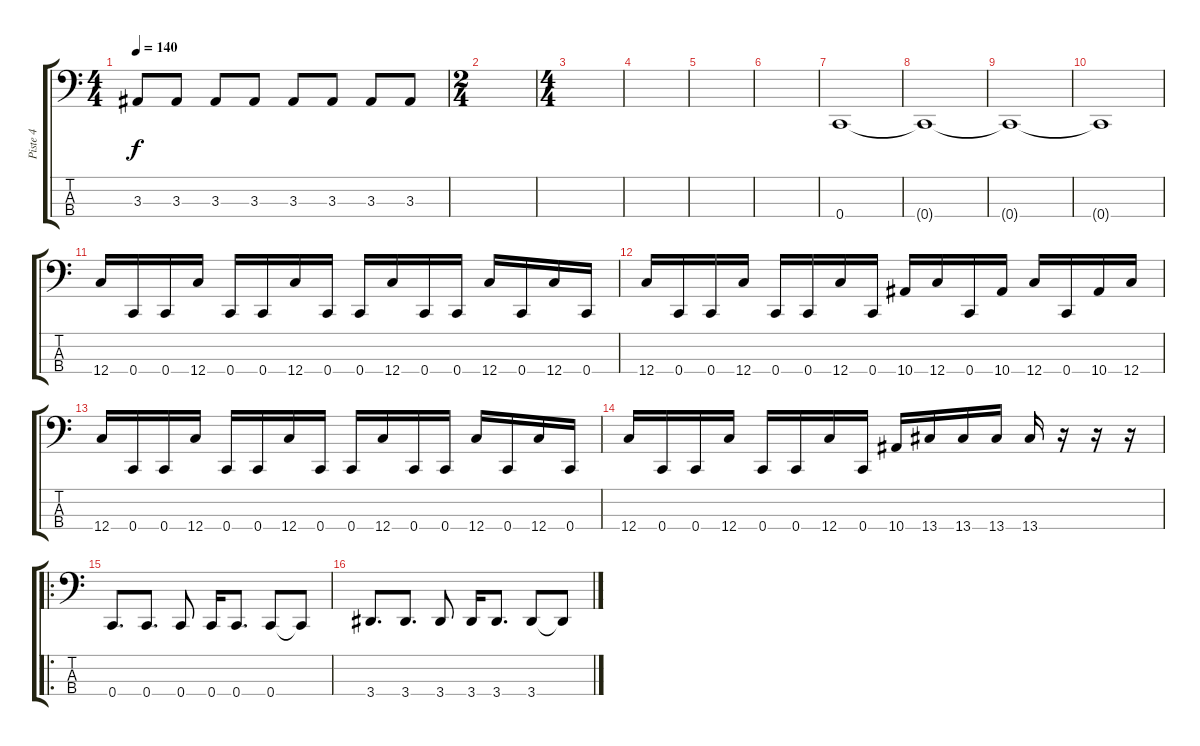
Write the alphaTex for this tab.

\track ("Piste 4" "Piste 4") {instrument electricbassfinger}
\staff {score tabs}
\tuning (F2 C2 G1 C1) {hide}
\ts (4 4)
\tempo 140
\clef f4
\ks c
3.3.8{dy f} 3.3.8 3.3.8 3.3.8 3.3.8 3.3.8 3.3.8 3.3.8 |
\ts (2 4)
|
\ts (4 4)
|
|
|
|
0.4.1 |
0.4{t}.1 |
0.4{t}.1 |
0.4{t}.1 |
12.4.16 0.4.16 0.4.16 12.4.16 0.4.16 0.4.16 12.4.16 0.4.16 0.4.16 12.4.16 0.4.16 0.4.16 12.4.16 0.4.16 12.4.16 0.4.16 |
12.4.16 0.4.16 0.4.16 12.4.16 0.4.16 0.4.16 12.4.16 0.4.16 10.4.16 12.4.16 0.4.16 10.4.16 12.4.16 0.4.16 10.4.16 12.4.16 |
12.4.16 0.4.16 0.4.16 12.4.16 0.4.16 0.4.16 12.4.16 0.4.16 0.4.16 12.4.16 0.4.16 0.4.16 12.4.16 0.4.16 12.4.16 0.4.16 |
12.4.16 0.4.16 0.4.16 12.4.16 0.4.16 0.4.16 12.4.16 0.4.16 10.4.16 13.4.16 13.4.16 13.4.16 13.4.16 r.16 r.16 r.16 |
\ro
0.4.8{d} 0.4.8{d} 0.4.8 0.4.16 0.4.8{d} 0.4.8 0.4{t}.8 |
3.4.8{d} 3.4.8{d} 3.4.8 3.4.16 3.4.8{d} 3.4.8 3.4{t}.8
